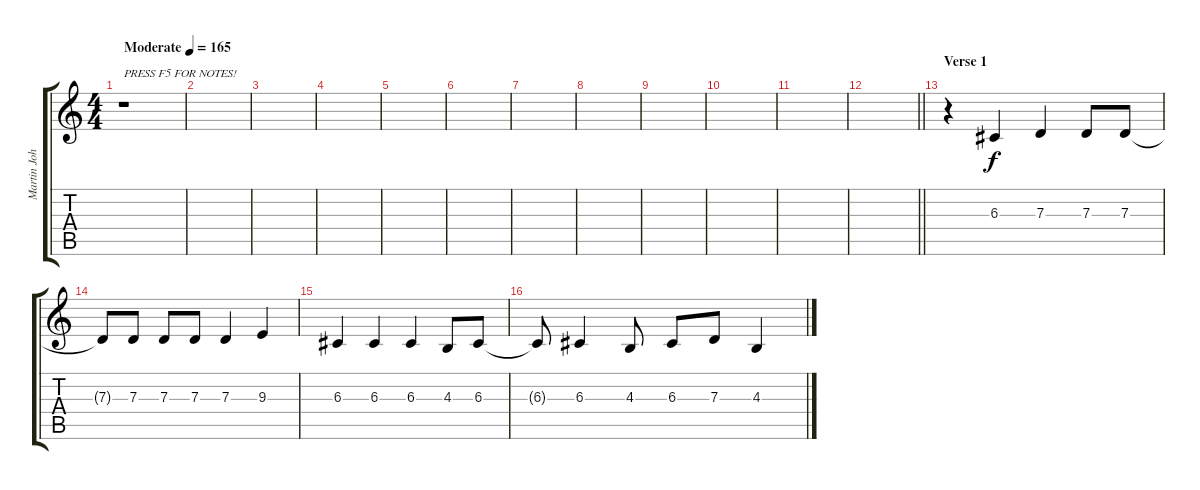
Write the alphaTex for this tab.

\track ("Martin Johnson (Vocals)" "Martin Joh") {instrument clarinet}
\staff {score tabs}
\tuning (E4 B3 G3 D3 A2 E2) {hide}
\ts (4 4)
\tempo (165 "Moderate")
\clef g2
\ks c
r.1{txt "PRESS F5 FOR NOTES!" dy f instrument clarinet} |
|
|
|
|
|
|
|
|
|
|
\barLineRight lightlight
|
\section ("" "Verse 1")
r.4 6.3.4 7.3.4 7.3.8 7.3.8 |
7.3{t}.8 7.3.8 7.3.8 7.3.8 7.3.4 9.3.4 |
6.3.4 6.3.4 6.3.4 4.3.8 6.3.8 |
6.3{t}.8 6.3.4 4.3.8 6.3.8 7.3.8 4.3.4
